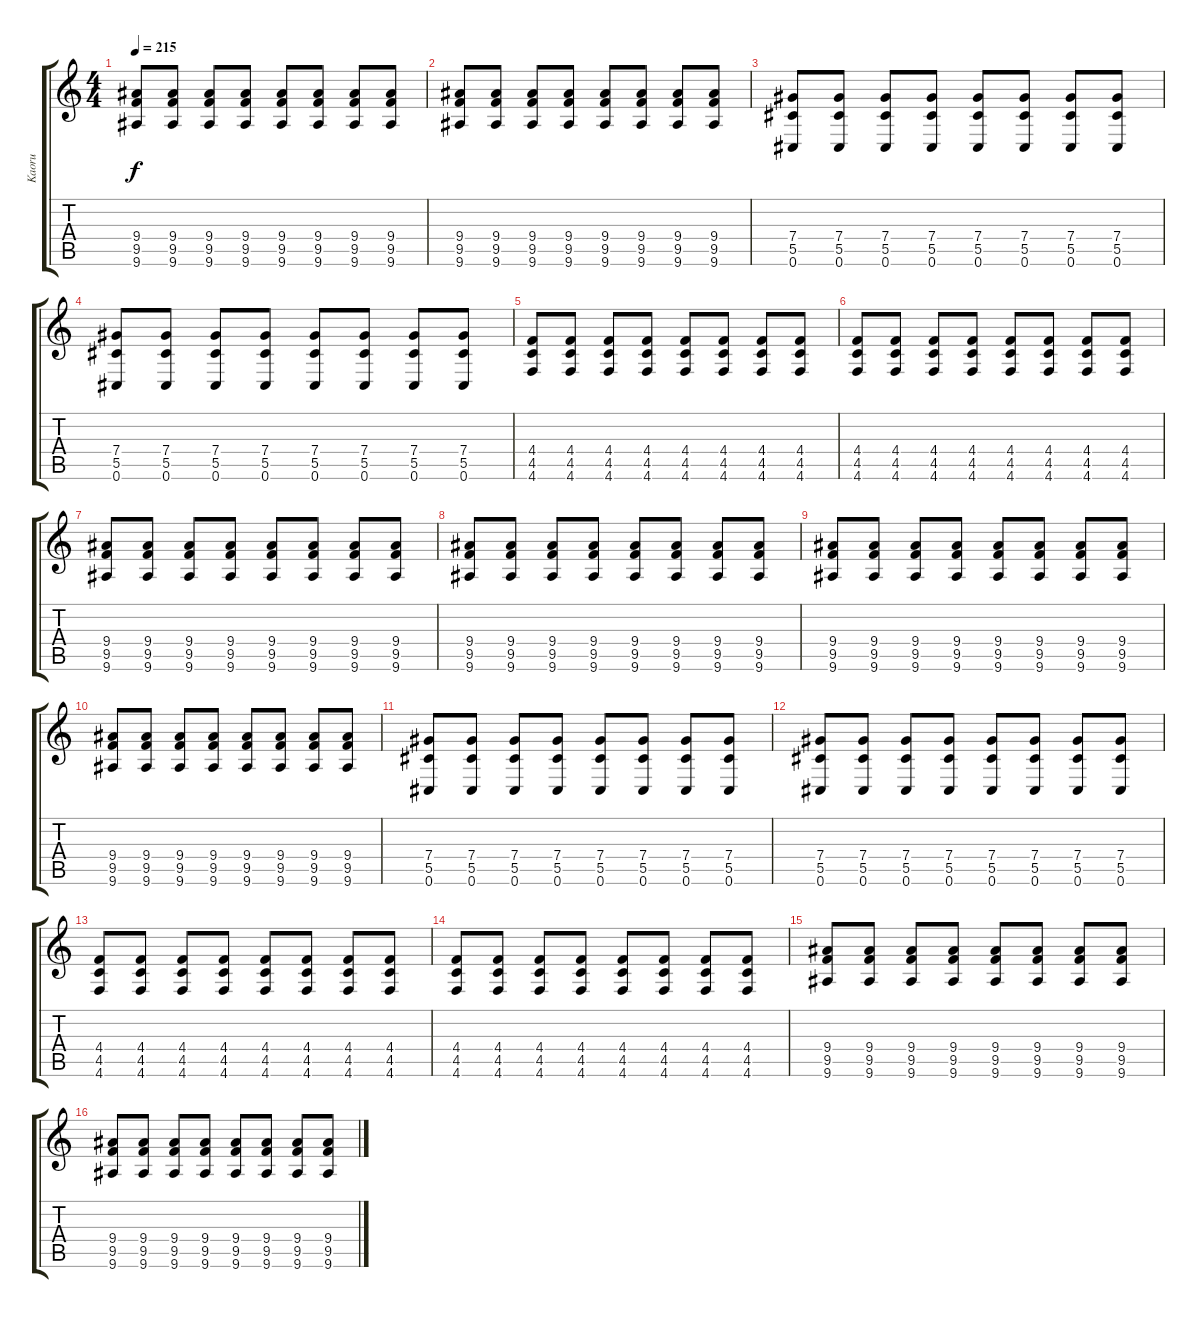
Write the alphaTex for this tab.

\track ("Kaoru" "Kaoru") {instrument overdrivenguitar}
\staff {score tabs}
\tuning (Eb4 Bb3 Gb3 Db3 Ab2 Db2) {hide}
\ts (4 4)
\tempo 215
\clef g2
\ks aminor
(9.4 9.5 9.6).8{dy f} (9.4 9.5 9.6).8 (9.4 9.5 9.6).8 (9.4 9.5 9.6).8 (9.4 9.5 9.6).8 (9.4 9.5 9.6).8 (9.4 9.5 9.6).8 (9.4 9.5 9.6).8 |
(9.4 9.5 9.6).8 (9.4 9.5 9.6).8 (9.4 9.5 9.6).8 (9.4 9.5 9.6).8 (9.4 9.5 9.6).8 (9.4 9.5 9.6).8 (9.4 9.5 9.6).8 (9.4 9.5 9.6).8 |
(7.4 5.5 0.6).8 (7.4 5.5 0.6).8 (7.4 5.5 0.6).8 (7.4 5.5 0.6).8 (7.4 5.5 0.6).8 (7.4 5.5 0.6).8 (7.4 5.5 0.6).8 (7.4 5.5 0.6).8 |
(7.4 5.5 0.6).8 (7.4 5.5 0.6).8 (7.4 5.5 0.6).8 (7.4 5.5 0.6).8 (7.4 5.5 0.6).8 (7.4 5.5 0.6).8 (7.4 5.5 0.6).8 (7.4 5.5 0.6).8 |
(4.4 4.5 4.6).8 (4.4 4.5 4.6).8 (4.4 4.5 4.6).8 (4.4 4.5 4.6).8 (4.4 4.5 4.6).8 (4.4 4.5 4.6).8 (4.4 4.5 4.6).8 (4.4 4.5 4.6).8 |
(4.4 4.5 4.6).8 (4.4 4.5 4.6).8 (4.4 4.5 4.6).8 (4.4 4.5 4.6).8 (4.4 4.5 4.6).8 (4.4 4.5 4.6).8 (4.4 4.5 4.6).8 (4.4 4.5 4.6).8 |
(9.4 9.5 9.6).8 (9.4 9.5 9.6).8 (9.4 9.5 9.6).8 (9.4 9.5 9.6).8 (9.4 9.5 9.6).8 (9.4 9.5 9.6).8 (9.4 9.5 9.6).8 (9.4 9.5 9.6).8 |
(9.4 9.5 9.6).8 (9.4 9.5 9.6).8 (9.4 9.5 9.6).8 (9.4 9.5 9.6).8 (9.4 9.5 9.6).8 (9.4 9.5 9.6).8 (9.4 9.5 9.6).8 (9.4 9.5 9.6).8 |
(9.4 9.5 9.6).8 (9.4 9.5 9.6).8 (9.4 9.5 9.6).8 (9.4 9.5 9.6).8 (9.4 9.5 9.6).8 (9.4 9.5 9.6).8 (9.4 9.5 9.6).8 (9.4 9.5 9.6).8 |
(9.4 9.5 9.6).8 (9.4 9.5 9.6).8 (9.4 9.5 9.6).8 (9.4 9.5 9.6).8 (9.4 9.5 9.6).8 (9.4 9.5 9.6).8 (9.4 9.5 9.6).8 (9.4 9.5 9.6).8 |
(7.4 5.5 0.6).8 (7.4 5.5 0.6).8 (7.4 5.5 0.6).8 (7.4 5.5 0.6).8 (7.4 5.5 0.6).8 (7.4 5.5 0.6).8 (7.4 5.5 0.6).8 (7.4 5.5 0.6).8 |
(7.4 5.5 0.6).8 (7.4 5.5 0.6).8 (7.4 5.5 0.6).8 (7.4 5.5 0.6).8 (7.4 5.5 0.6).8 (7.4 5.5 0.6).8 (7.4 5.5 0.6).8 (7.4 5.5 0.6).8 |
(4.4 4.5 4.6).8 (4.4 4.5 4.6).8 (4.4 4.5 4.6).8 (4.4 4.5 4.6).8 (4.4 4.5 4.6).8 (4.4 4.5 4.6).8 (4.4 4.5 4.6).8 (4.4 4.5 4.6).8 |
(4.4 4.5 4.6).8 (4.4 4.5 4.6).8 (4.4 4.5 4.6).8 (4.4 4.5 4.6).8 (4.4 4.5 4.6).8 (4.4 4.5 4.6).8 (4.4 4.5 4.6).8 (4.4 4.5 4.6).8 |
(9.4 9.5 9.6).8 (9.4 9.5 9.6).8 (9.4 9.5 9.6).8 (9.4 9.5 9.6).8 (9.4 9.5 9.6).8 (9.4 9.5 9.6).8 (9.4 9.5 9.6).8 (9.4 9.5 9.6).8 |
(9.4 9.5 9.6).8 (9.4 9.5 9.6).8 (9.4 9.5 9.6).8 (9.4 9.5 9.6).8 (9.4 9.5 9.6).8 (9.4 9.5 9.6).8 (9.4 9.5 9.6).8 (9.4 9.5 9.6).8
